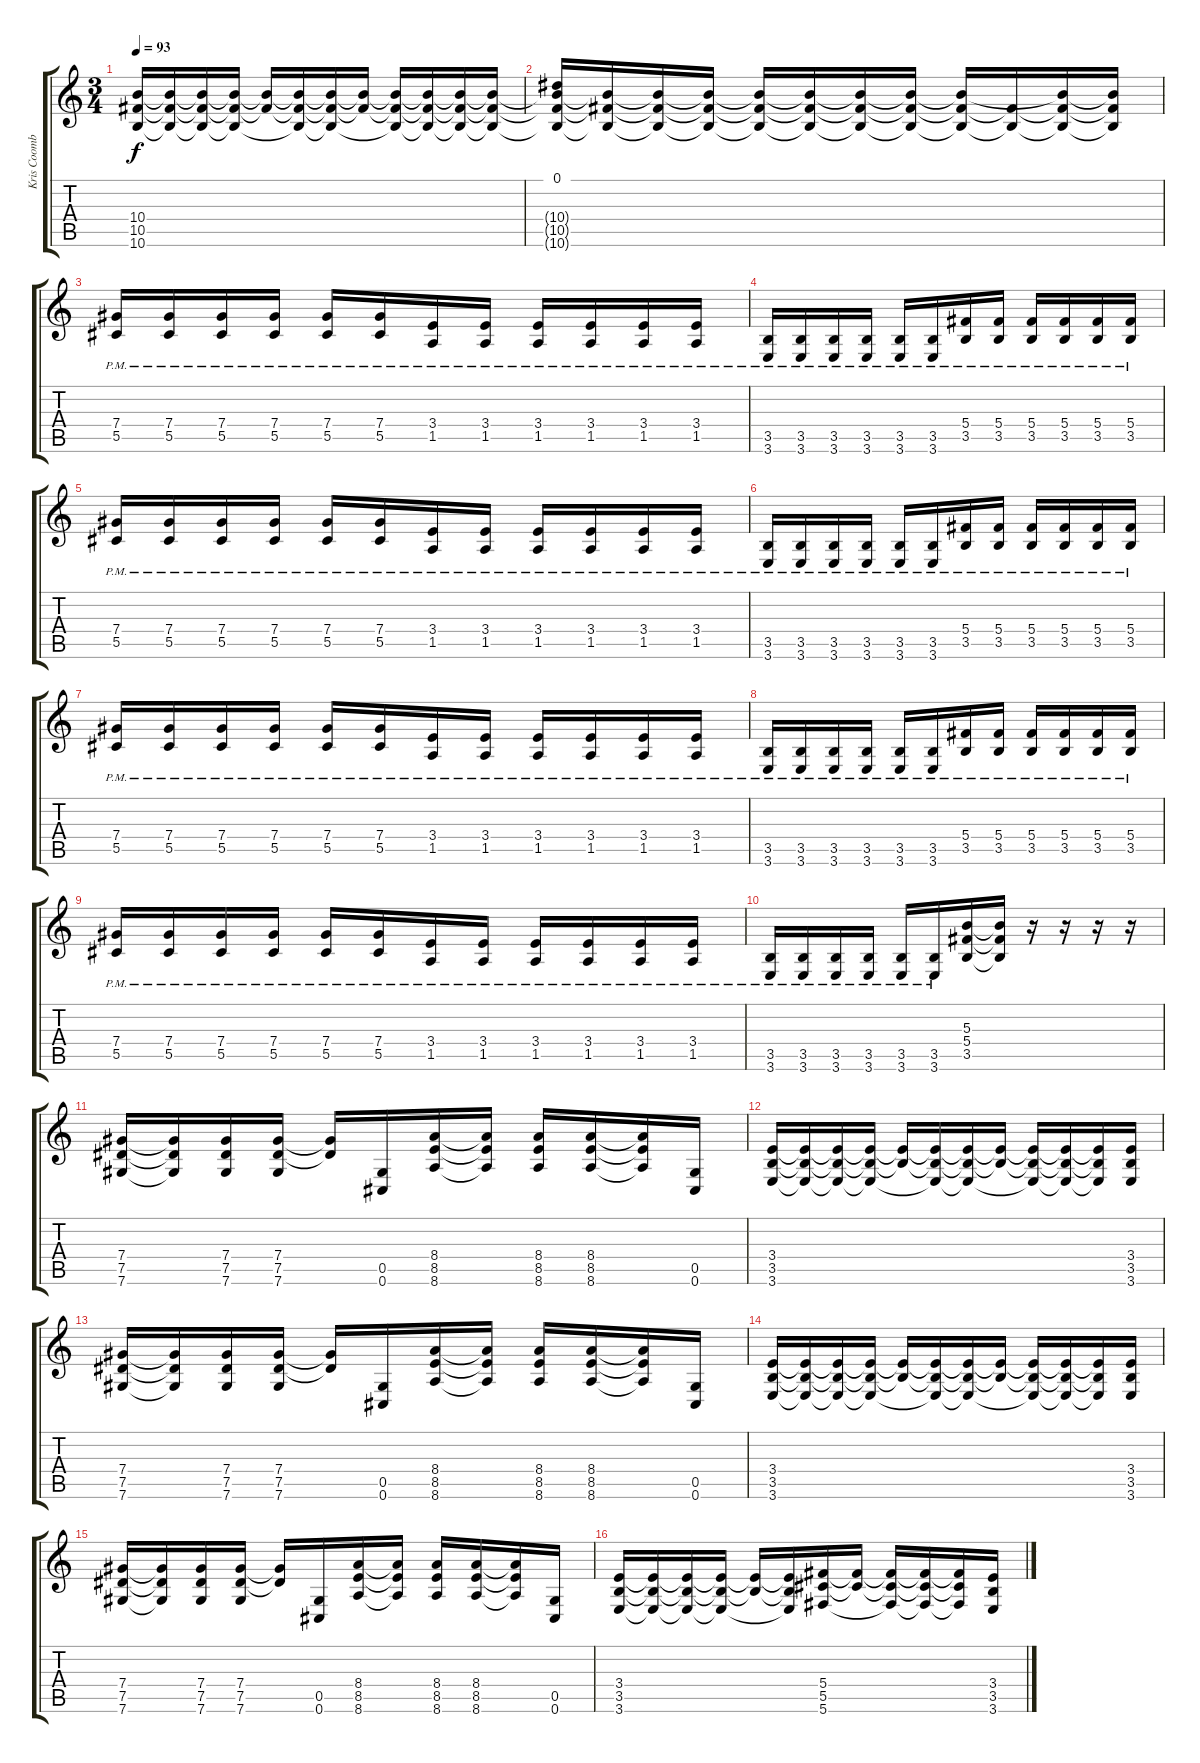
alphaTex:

\track ("Kris Coombs" "Kris Coomb") {instrument distortionguitar}
\staff {score tabs}
\tuning (Eb4 Bb3 Gb3 Db3 Ab2 Db2) {hide}
\ts (3 4)
\tempo 93
\clef g2
\ks c
(10.4 10.5 10.6).16{dy f} (10.4{t} 10.5{t} 10.6{t}).16 (10.4{t} 10.5{t} 10.6{t}).16 (10.4{t} 10.5{t} 10.6{t}).16 (10.4{t} 10.5{t}).16 (10.4{t} 10.5{t} 10.6{t}).16 (10.4{t} 10.5{t} 10.6{t}).16 (10.4{t} 10.5{t}).16 (10.4{t} 10.5{t} 10.6{t}).16 (10.4{t} 10.5{t} 10.6{t}).16 (10.4{t} 10.5{t} 10.6{t}).16 (10.4{t} 10.5{t} 10.6{t}).16 |
(0.1 10.4{t} 10.5{t} 10.6{t}).16 (10.4{t} 10.5{t} 10.6{t}).16 (10.4{t} 10.5{t} 10.6{t}).16 (10.4{t} 10.5{t} 10.6{t}).16 (10.4{t} 10.5{t} 10.6{t}).16 (10.4{t} 10.5{t} 10.6{t}).16 (10.4{t} 10.5{t} 10.6{t}).16 (10.4{t} 10.5{t} 10.6{t}).16 (10.4{t} 10.5{t} 10.6{t}).16 (10.5{t} 10.6{t}).16 (10.4{t} 10.5{t} 10.6{t}).16 (10.4{t} 10.5{t} 10.6{t}).16 |
(7.4{pm} 5.5{pm}).16 (7.4{pm} 5.5{pm}).16 (7.4{pm} 5.5{pm}).16 (7.4{pm} 5.5{pm}).16 (7.4{pm} 5.5{pm}).16 (7.4{pm} 5.5{pm}).16 (3.4{pm} 1.5{pm}).16 (3.4{pm} 1.5{pm}).16 (3.4{pm} 1.5{pm}).16 (3.4{pm} 1.5{pm}).16 (3.4{pm} 1.5{pm}).16 (3.4{pm} 1.5{pm}).16 |
(3.5{pm} 3.6{pm}).16 (3.5{pm} 3.6{pm}).16 (3.5{pm} 3.6{pm}).16 (3.5{pm} 3.6{pm}).16 (3.5{pm} 3.6{pm}).16 (3.5{pm} 3.6{pm}).16 (5.4{pm} 3.5{pm}).16 (5.4{pm} 3.5{pm}).16 (5.4{pm} 3.5{pm}).16 (5.4{pm} 3.5{pm}).16 (5.4{pm} 3.5{pm}).16 (5.4{pm} 3.5{pm}).16 |
(7.4{pm} 5.5{pm}).16 (7.4{pm} 5.5{pm}).16 (7.4{pm} 5.5{pm}).16 (7.4{pm} 5.5{pm}).16 (7.4{pm} 5.5{pm}).16 (7.4{pm} 5.5{pm}).16 (3.4{pm} 1.5{pm}).16 (3.4{pm} 1.5{pm}).16 (3.4{pm} 1.5{pm}).16 (3.4{pm} 1.5{pm}).16 (3.4{pm} 1.5{pm}).16 (3.4{pm} 1.5{pm}).16 |
(3.5{pm} 3.6{pm}).16 (3.5{pm} 3.6{pm}).16 (3.5{pm} 3.6{pm}).16 (3.5{pm} 3.6{pm}).16 (3.5{pm} 3.6{pm}).16 (3.5{pm} 3.6{pm}).16 (5.4{pm} 3.5{pm}).16 (5.4{pm} 3.5{pm}).16 (5.4{pm} 3.5{pm}).16 (5.4{pm} 3.5{pm}).16 (5.4{pm} 3.5{pm}).16 (5.4{pm} 3.5{pm}).16 |
(7.4{pm} 5.5{pm}).16 (7.4{pm} 5.5{pm}).16 (7.4{pm} 5.5{pm}).16 (7.4{pm} 5.5{pm}).16 (7.4{pm} 5.5{pm}).16 (7.4{pm} 5.5{pm}).16 (3.4{pm} 1.5{pm}).16 (3.4{pm} 1.5{pm}).16 (3.4{pm} 1.5{pm}).16 (3.4{pm} 1.5{pm}).16 (3.4{pm} 1.5{pm}).16 (3.4{pm} 1.5{pm}).16 |
(3.5{pm} 3.6{pm}).16 (3.5{pm} 3.6{pm}).16 (3.5{pm} 3.6{pm}).16 (3.5{pm} 3.6{pm}).16 (3.5{pm} 3.6{pm}).16 (3.5{pm} 3.6{pm}).16 (5.4{pm} 3.5{pm}).16 (5.4{pm} 3.5{pm}).16 (5.4{pm} 3.5{pm}).16 (5.4{pm} 3.5{pm}).16 (5.4{pm} 3.5{pm}).16 (5.4{pm} 3.5{pm}).16 |
(7.4{pm} 5.5{pm}).16 (7.4{pm} 5.5{pm}).16 (7.4{pm} 5.5{pm}).16 (7.4{pm} 5.5{pm}).16 (7.4{pm} 5.5{pm}).16 (7.4{pm} 5.5{pm}).16 (3.4{pm} 1.5{pm}).16 (3.4{pm} 1.5{pm}).16 (3.4{pm} 1.5{pm}).16 (3.4{pm} 1.5{pm}).16 (3.4{pm} 1.5{pm}).16 (3.4{pm} 1.5{pm}).16 |
(3.5{pm} 3.6{pm}).16 (3.5{pm} 3.6{pm}).16 (3.5{pm} 3.6{pm}).16 (3.5{pm} 3.6{pm}).16 (3.5{pm} 3.6{pm}).16 (3.5{pm} 3.6{pm}).16 (5.3 5.4 3.5).16 (5.3{t} 5.4{t} 3.5{t}).16 r.16 r.16 r.16 r.16 |
(7.4 7.5 7.6).16 (7.4{t} 7.5{t} 7.6{t}).16 (7.4 7.5 7.6).16 (7.4 7.5 7.6).16 (7.4{t} 7.5{t}).16 (0.5 0.6).16 (8.4 8.5 8.6).16 (8.4{t} 8.5{t} 8.6{t}).16 (8.4 8.5 8.6).16 (8.4 8.5 8.6).16 (8.4{t} 8.5{t} 8.6{t}).16 (0.5 0.6).16 |
(3.4 3.5 3.6).16 (3.4{t} 3.5{t} 3.6{t}).16 (3.4{t} 3.5{t} 3.6{t}).16 (3.4{t} 3.5{t} 3.6{t}).16 (3.4{t} 3.5{t}).16 (3.4{t} 3.5{t} 3.6{t}).16 (3.4{t} 3.5{t} 3.6{t}).16 (3.4{t} 3.5{t}).16 (3.4{t} 3.5{t} 3.6{t}).16 (3.4{t} 3.5{t} 3.6{t}).16 (3.4{t} 3.5{t} 3.6{t}).16 (3.4 3.5 3.6).16 |
(7.4 7.5 7.6).16 (7.4{t} 7.5{t} 7.6{t}).16 (7.4 7.5 7.6).16 (7.4 7.5 7.6).16 (7.4{t} 7.5{t}).16 (0.5 0.6).16 (8.4 8.5 8.6).16 (8.4{t} 8.5{t} 8.6{t}).16 (8.4 8.5 8.6).16 (8.4 8.5 8.6).16 (8.4{t} 8.5{t} 8.6{t}).16 (0.5 0.6).16 |
(3.4 3.5 3.6).16 (3.4{t} 3.5{t} 3.6{t}).16 (3.4{t} 3.5{t} 3.6{t}).16 (3.4{t} 3.5{t} 3.6{t}).16 (3.4{t} 3.5{t}).16 (3.4{t} 3.5{t} 3.6{t}).16 (3.4{t} 3.5{t} 3.6{t}).16 (3.4{t} 3.5{t}).16 (3.4{t} 3.5{t} 3.6{t}).16 (3.4{t} 3.5{t} 3.6{t}).16 (3.4{t} 3.5{t} 3.6{t}).16 (3.4 3.5 3.6).16 |
(7.4 7.5 7.6).16 (7.4{t} 7.5{t} 7.6{t}).16 (7.4 7.5 7.6).16 (7.4 7.5 7.6).16 (7.4{t} 7.5{t}).16 (0.5 0.6).16 (8.4 8.5 8.6).16 (8.4{t} 8.5{t} 8.6{t}).16 (8.4 8.5 8.6).16 (8.4 8.5 8.6).16 (8.4{t} 8.5{t} 8.6{t}).16 (0.5 0.6).16 |
(3.4 3.5 3.6).16 (3.4{t} 3.5{t} 3.6{t}).16 (3.4{t} 3.5{t} 3.6{t}).16 (3.4{t} 3.5{t} 3.6{t}).16 (3.4{t} 3.5{t}).16 (3.4{t} 3.5{t} 3.6{t}).16 (5.4 5.5 5.6).16 (5.4{t} 5.5{t}).16 (5.4{t} 5.5{t} 5.6{t}).16 (5.4{t} 5.5{t} 5.6{t}).16 (5.4{t} 5.5{t} 5.6{t}).16 (3.4 3.5 3.6).16
